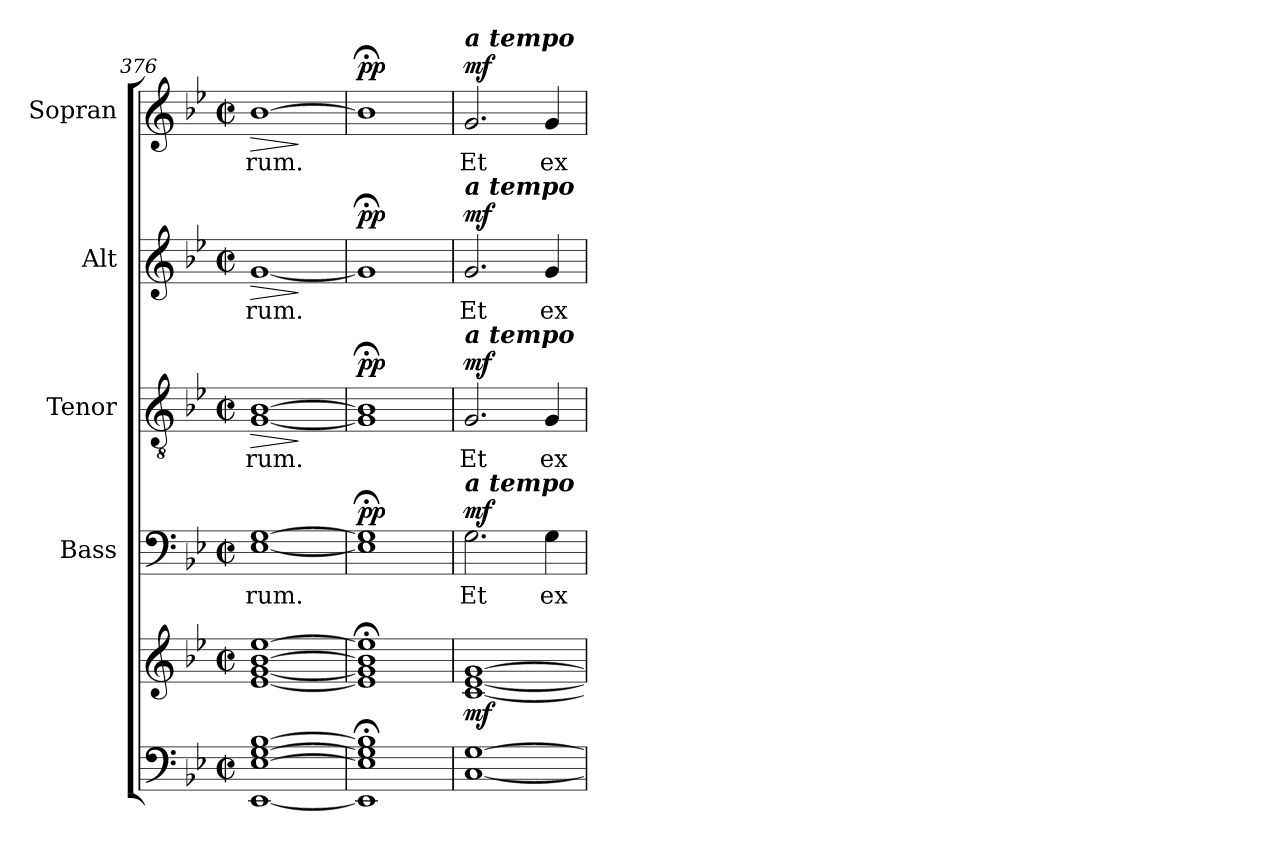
**kern	**kern	**dynam	**kern	**text	**dynam	**kern	**text	**dynam	**kern	**text	**dynam	**kern	**text	**dynam
*part5	*part5	*part5	*part4	*part4	*part4	*part3	*part3	*part3	*part2	*part2	*part2	*part1	*part1	*part1
*staff6	*staff5	*staff5/6	*staff4	*staff4	*staff4	*staff3	*staff3	*staff3	*staff2	*staff2	*staff2	*staff1	*staff1	*staff1
*	*	*	*I"Bass	*	*	*I"Tenor	*	*	*I"Alt	*	*	*I"Sopran	*	*
*	*	*	*I'B.	*	*	*I'T.	*	*	*I'A.	*	*	*I'S.	*	*
*clefF4	*clefG2	*	*clefF4	*	*	*clefGv2	*	*	*clefG2	*	*	*clefG2	*	*
*k[b-e-]	*k[b-e-]	*	*k[b-e-]	*	*	*k[b-e-]	*	*	*k[b-e-]	*	*	*k[b-e-]	*	*
*B-:	*B-:	*	*B-:	*	*	*B-:	*	*	*B-:	*	*	*B-:	*	*
*M2/2	*M2/2	*	*M2/2	*	*	*M2/2	*	*	*M2/2	*	*	*M2/2	*	*
*met(c|)	*met(c|)	*	*met(c|)	*	*	*met(c|)	*	*	*met(c|)	*	*	*met(c|)	*	*
=376	=376	=376	=376	=376	=376	=376	=376	=376	=376	=376	=376	=376	=376	=376
*^	*	*	*	*	*	*	*	*	*	*	*	*	*	*
!	!	!	!	!	!LO:LY:b	!	!	!LO:LY:b	!LO:HP:b	!	!LO:LY:b	!LO:HP:b	!	!LO:LY:b	!LO:HP:b
[>1E- [>1G [>1B-	[<1EE-	[1e- [1g [1b- [1ee-	.	[1E- [1G	-rum.	.	[1G [1B-	-rum.	>	[1g	-rum.	>	[1b-	-rum.	>
*v	*v	*	*	*	*	*	*	*	*	*	*	*	*	*	*
.	.	.	.	.	.	.	.	]	.	.	]	.	.	]
=377	=377	=377	=377	=377	=377	=377	=377	=377	=377	=377	=377	=377	=377	=377
*^	*	*	*	*	*	*	*	*	*	*	*	*	*	*
!	!	!	!	!	!	!LO:DY:a	!	!	!LO:DY:a	!	!	!LO:DY:a	!	!	!LO:DY:a
1E-];< 1G];< 1B-];<	1EE-]	1e-];< 1g];< 1b-];< 1ee-];<	.	1E-];< 1G];<	.	pp	1G];< 1B-];<	.	pp	1g;<]	.	pp	1b-;<]	.	pp
=378	=378	=378	=378	=378	=378	=378	=378	=378	=378	=378	=378	=378	=378	=378	=378
!	!	!	!	!	!	!	!	!	!	!	!	!	!LO:TX:a:Bi:t=a tempo	!	!
!	!	!	!	!	!	!	!	!	!	!LO:TX:a:Bi:t=a tempo	!	!	!	!	!
!	!	!	!	!	!	!	!LO:TX:a:Bi:t=a tempo	!	!	!	!	!	!	!	!
!	!	!	!	!LO:TX:a:Bi:t=a tempo	!	!	!	!	!	!	!	!	!	!	!
!	!	!	!LO:DY:b	!	!LO:LY:b	!LO:DY:a	!	!LO:LY:b	!LO:DY:a	!	!LO:LY:b	!LO:DY:a	!	!LO:LY:b	!LO:DY:a
*v	*v	*	*	*	*	*	*	*	*	*	*	*	*	*	*
[1C [1G	[1c [1e- [1g	mf	2.G\	Et	mf	2.G/	Et	mf	2.g/	Et	mf	2.g/	Et	mf
!	!	!	!	!LO:LY:b	!	!	!LO:LY:b	!	!	!LO:LY:b	!	!	!LO:LY:b	!
.	.	.	4G\	ex-	.	4G/	ex-	.	4g/	ex-	.	4g/	ex-	.
=	=	=	=	=	=	=	=	=	=	=	=	=	=	=
*-	*-	*-	*-	*-	*-	*-	*-	*-	*-	*-	*-	*-	*-	*-
